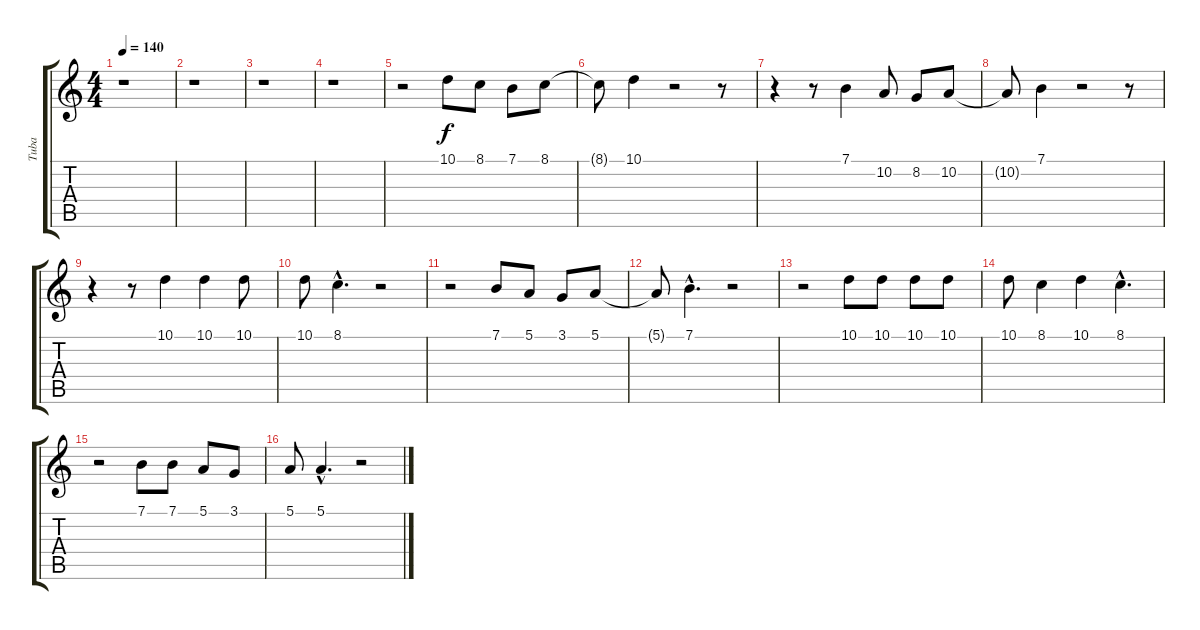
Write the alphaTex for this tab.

\track ("Tuba" "Tuba") {instrument tuba}
\staff {score tabs}
\tuning (E4 B3 G3 D3 A2 E2) {hide}
\ts (4 4)
\tempo 140
\clef g2
\ks c
r.1{dy f instrument tuba} |
r.1 |
r.1 |
r.1 |
r.2 10.1.8 8.1.8 7.1.8 8.1.8 |
8.1{t}.8 10.1.4 r.2 r.8 |
r.4 r.8 7.1.4 10.2.8 8.2.8 10.2.8 |
10.2{t}.8 7.1.4 r.2 r.8 |
r.4 r.8 10.1.4 10.1.4 10.1.8 |
10.1.8 8.1{hac}.4{d} r.2 |
r.2 7.1.8 5.1.8 3.1.8 5.1.8 |
5.1{t}.8 7.1{hac}.4{d} r.2 |
r.2 10.1.8 10.1.8 10.1.8 10.1.8 |
10.1.8 8.1.4 10.1.4 8.1{hac}.4{d} |
r.2 7.1.8 7.1.8 5.1.8 3.1.8 |
5.1.8 5.1{hac}.4{d} r.2
